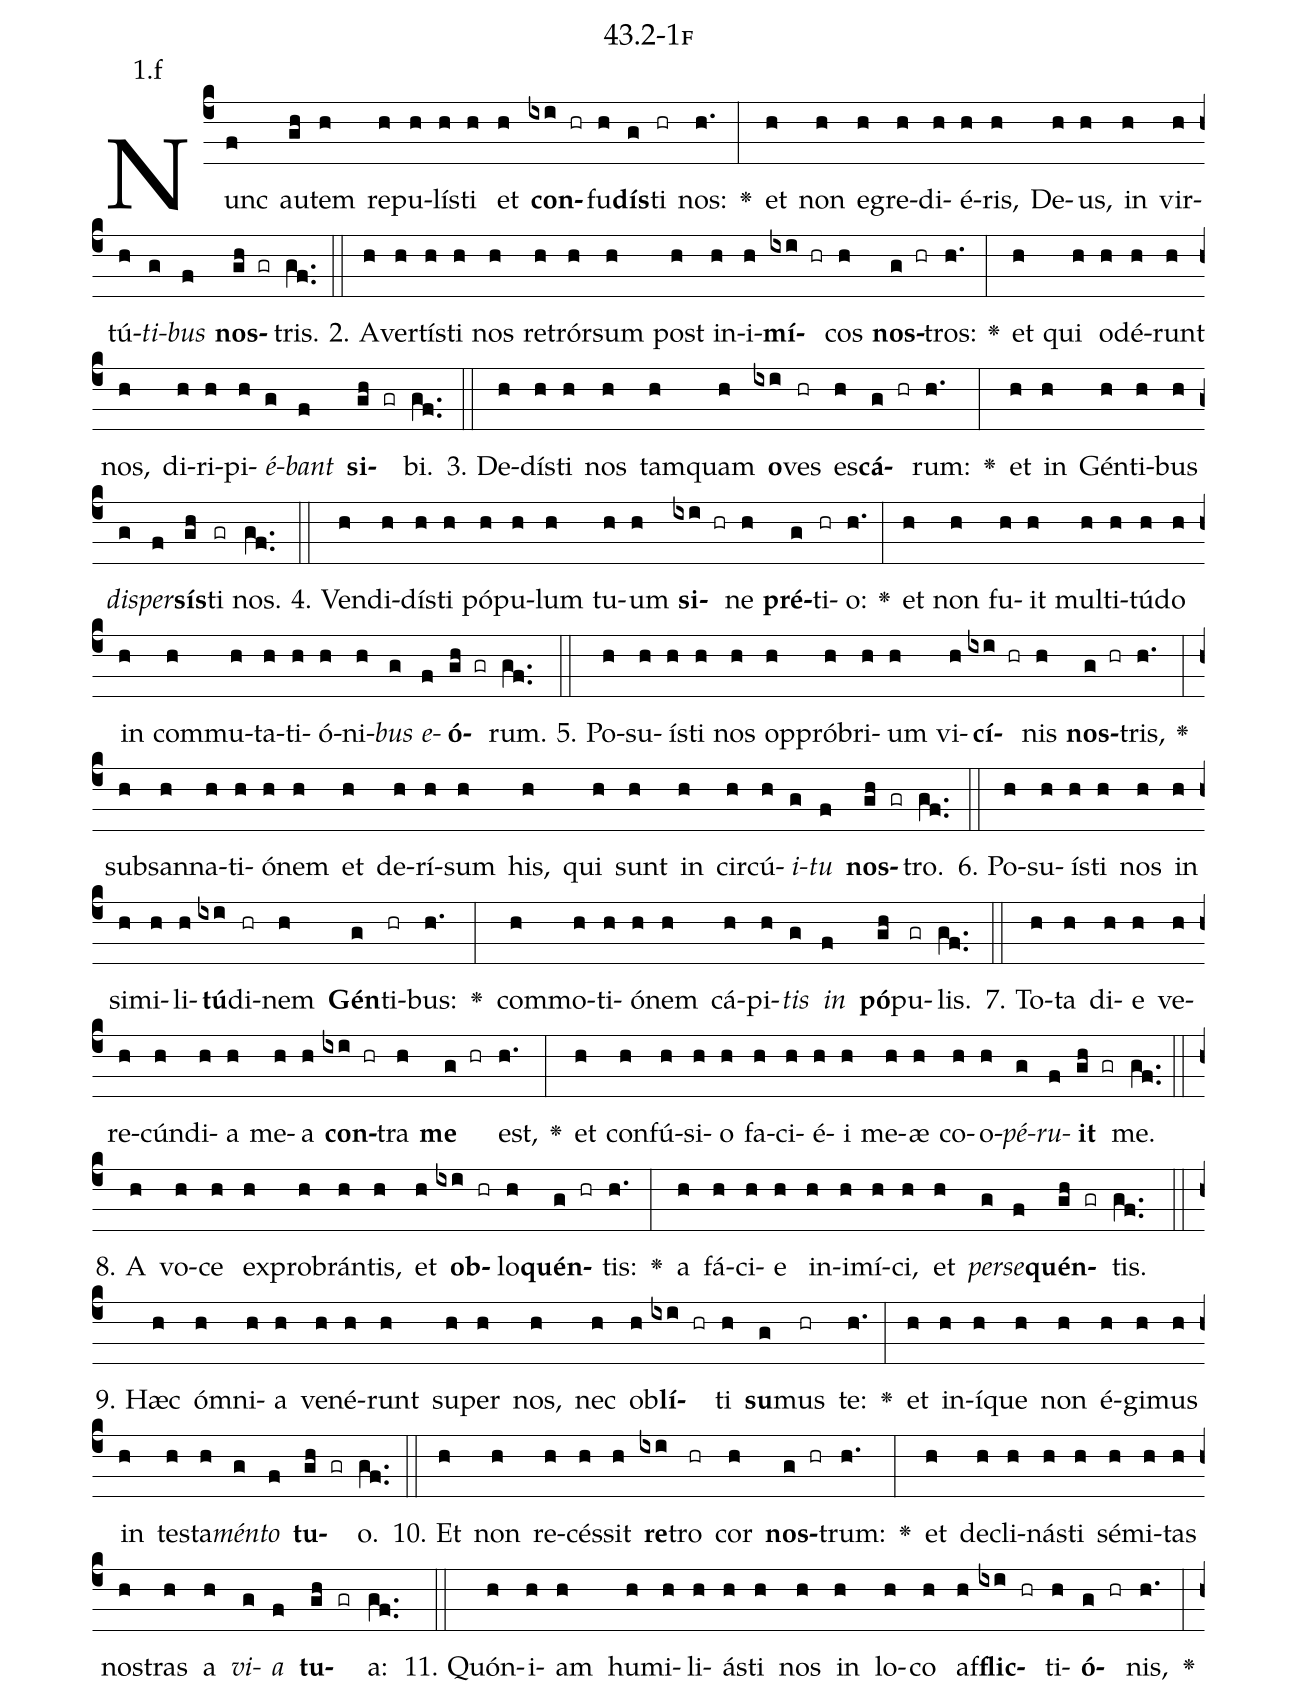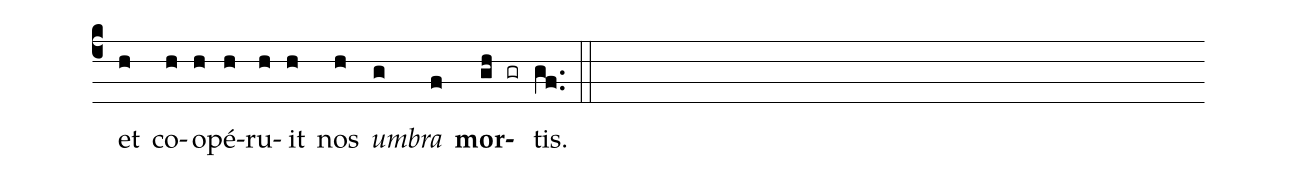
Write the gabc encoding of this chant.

name: 43.2-1f;
annotation: 1.f;
%%
(c4)Nunc(f) au(gh)tem(h) re(h)pu(h)lís(h)ti(h) et(h) <b>con</b>(ixi hr)fu(h)<b>dís</b>(g)ti(hr) nos:(h.) <v>\greheightstar</v>(:) et(h) non(h) e(h)gre(h)di(h)é(h)ris,(h) De(h)us,(h) in(h) vir(h)tú(h)<i>ti</i>(g)<i>bus</i>(f) <b>nos</b>(gh gr)tris.(gf..) (::)
2. A(h)ver(h)tís(h)ti(h) nos(h) re(h)trór(h)sum(h) post(h) in(h)i(h)<b>mí</b>(ixi hr)cos(h) <b>nos</b>(g hr)tros:(h.) <v>\greheightstar</v>(:) et(h) qui(h) o(h)dé(h)runt(h) nos,(h) di(h)ri(h)pi(h)<i>é</i>(g)<i>bant</i>(f) <b>si</b>(gh gr)bi.(gf..) (::)
3. De(h)dís(h)ti(h) nos(h) tam(h)quam(h) <b>o</b>(ixi)ves(hr) es(h)<b>cá</b>(g hr)rum:(h.) <v>\greheightstar</v>(:) et(h) in(h) Gén(h)ti(h)bus(h) <i>di</i>(g)<i>sper</i>(f)<b>sís</b>(gh)ti(gr) nos.(gf..) (::)
4. Ven(h)di(h)dís(h)ti(h) pó(h)pu(h)lum(h) tu(h)um(h) <b>si</b>(ixi hr)ne(h) <b>pré</b>(g)ti(hr)o:(h.) <v>\greheightstar</v>(:) et(h) non(h) fu(h)it(h) mul(h)ti(h)tú(h)do(h) in(h) com(h)mu(h)ta(h)ti(h)ó(h)ni(h)<i>bus</i>(g) <i>e</i>(f)<b>ó</b>(gh gr)rum.(gf..) (::)
5. Po(h)su(h)ís(h)ti(h) nos(h) op(h)pró(h)bri(h)um(h) vi(h)<b>cí</b>(ixi hr)nis(h) <b>nos</b>(g hr)tris,(h.) <v>\greheightstar</v>(:) sub(h)san(h)na(h)ti(h)ó(h)nem(h) et(h) de(h)rí(h)sum(h) his,(h) qui(h) sunt(h) in(h) cir(h)cú(h)<i>i</i>(g)<i>tu</i>(f) <b>nos</b>(gh gr)tro.(gf..) (::)
6. Po(h)su(h)ís(h)ti(h) nos(h) in(h) si(h)mi(h)li(h)<b>tú</b>(ixi)di(hr)nem(h) <b>Gén</b>(g)ti(hr)bus:(h.) <v>\greheightstar</v>(:) com(h)mo(h)ti(h)ó(h)nem(h) cá(h)pi(h)<i>tis</i>(g) <i>in</i>(f) <b>pó</b>(gh)pu(gr)lis.(gf..) (::)
7. To(h)ta(h) di(h)e(h) ve(h)re(h)cún(h)di(h)a(h) me(h)a(h) <b>con</b>(ixi hr)tra(h) <b>me</b>(g hr) est,(h.) <v>\greheightstar</v>(:) et(h) con(h)fú(h)si(h)o(h) fa(h)ci(h)é(h)i(h) me(h)æ(h) co(h)o(h)<i>pé</i>(g)<i>ru</i>(f)<b>it</b>(gh gr) me.(gf..) (::)
8. A(h) vo(h)ce(h) ex(h)pro(h)brán(h)tis,(h) et(h) <b>ob</b>(ixi hr)lo(h)<b>quén</b>(g hr)tis:(h.) <v>\greheightstar</v>(:) a(h) fá(h)ci(h)e(h) in(h)i(h)mí(h)ci,(h) et(h) <i>per</i>(g)<i>se</i>(f)<b>quén</b>(gh gr)tis.(gf..) (::)
9. Hæc(h) óm(h)ni(h)a(h) ve(h)né(h)runt(h) su(h)per(h) nos,(h) nec(h) ob(h)<b>lí</b>(ixi hr)ti(h) <b>su</b>(g)mus(hr) te:(h.) <v>\greheightstar</v>(:) et(h) in(h)í(h)que(h) non(h) é(h)gi(h)mus(h) in(h) tes(h)ta(h)<i>mén</i>(g)<i>to</i>(f) <b>tu</b>(gh gr)o.(gf..) (::)
10. Et(h) non(h) re(h)cés(h)sit(h) <b>re</b>(ixi)tro(hr) cor(h) <b>nos</b>(g hr)trum:(h.) <v>\greheightstar</v>(:) et(h) de(h)cli(h)nás(h)ti(h) sé(h)mi(h)tas(h) nos(h)tras(h) a(h) <i>vi</i>(g)<i>a</i>(f) <b>tu</b>(gh gr)a:(gf..) (::)
11. Quón(h)i(h)am(h) hu(h)mi(h)li(h)ás(h)ti(h) nos(h) in(h) lo(h)co(h) af(h)<b>flic</b>(ixi hr)ti(h)<b>ó</b>(g hr)nis,(h.) <v>\greheightstar</v>(:) et(h) co(h)o(h)pé(h)ru(h)it(h) nos(h) <i>um</i>(g)<i>bra</i>(f) <b>mor</b>(gh gr)tis.(gf..) (::)
